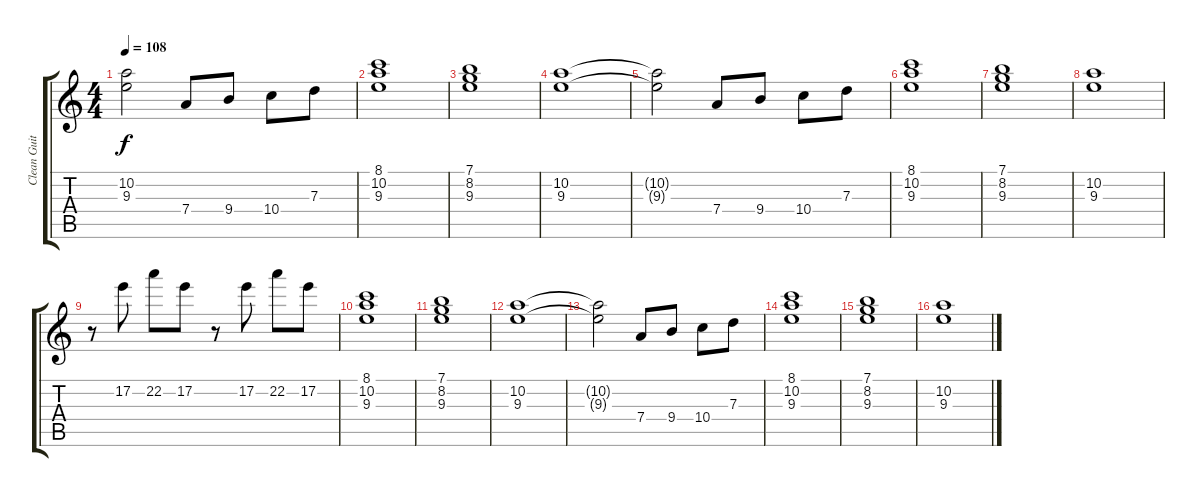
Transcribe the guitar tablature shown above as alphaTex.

\track ("Clean Guitar" "Clean Guit") {instrument electricguitarclean}
\staff {score tabs}
\tuning (E4 B3 G3 D3 A2 E2) {hide}
\ts (4 4)
\tempo 108
\clef g2
\ks c
(10.2{t} 9.3{t}).2{dy f} 7.4.8 9.4.8 10.4.8 7.3.8 |
(8.1 10.2 9.3).1 |
(7.1 8.2 9.3).1 |
(10.2 9.3).1 |
(10.2{t} 9.3{t}).2 7.4.8 9.4.8 10.4.8 7.3.8 |
(8.1 10.2 9.3).1 |
(7.1 8.2 9.3).1 |
(10.2 9.3).1 |
r.8 17.2.8 22.2.8 17.2.8 r.8 17.2.8 22.2.8 17.2.8 |
(8.1 10.2 9.3).1 |
(7.1 8.2 9.3).1 |
(10.2 9.3).1 |
(10.2{t} 9.3{t}).2 7.4.8 9.4.8 10.4.8 7.3.8 |
(8.1 10.2 9.3).1 |
(7.1 8.2 9.3).1 |
(10.2 9.3).1
